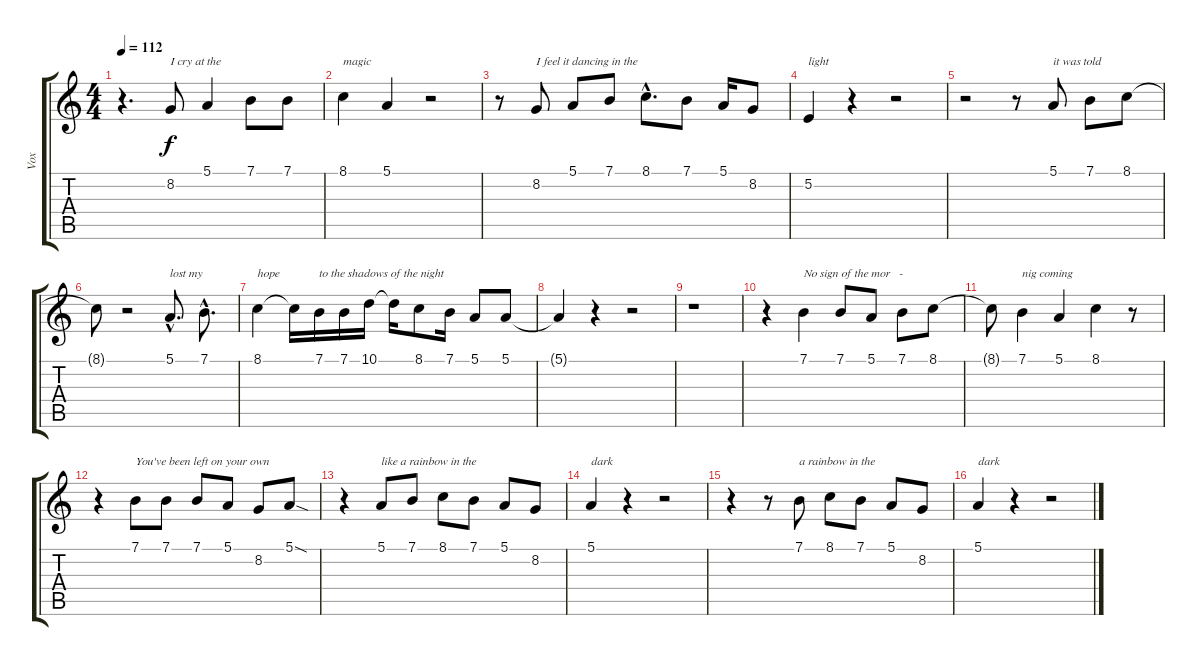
\track ("Vox" "Vox") {instrument violin}
\staff {score tabs}
\tuning (E4 B3 G3 D3 A2 E2) {hide}
\ts (4 4)
\tempo 112
\clef g2
\ks c
r.4{d dy f} 8.2.8{txt "I cry at the"} 5.1.4 7.1.8 7.1.8 |
8.1.4{txt "magic"} 5.1.4 r.2 |
r.8 8.2.8{txt "I feel it dancing in the"} 5.1.8 7.1.8 8.1{hac}.8{d} 7.1.8 5.1.16 8.2.8 |
5.2.4{txt "light"} r.4 r.2 |
r.2 r.8 5.1.8{txt "it was told"} 7.1.8 8.1.8 |
8.1{t}.8 r.2 5.1{hac}.8{d txt "lost my"} 7.1{hac}.8{d} |
8.1.4{txt "hope"} 8.1{t}.16 7.1.16{txt "to the shadows of the night"} 7.1.16 10.1.16 10.1{t}.16 8.1.8 7.1.16 5.1.8 5.1.8 |
5.1{t}.4 r.4 r.2 |
r.1 |
r.4 7.1.4{txt "No sign of the mor   -"} 7.1.8 5.1.8 7.1.8 8.1.8 |
8.1{t}.8 7.1.4{txt "nig coming"} 5.1.4 8.1.4 r.8 |
r.4 7.1.8{txt "You've been left on your own"} 7.1.8 7.1.8 5.1.8 8.2.8 5.1{sod}.8 |
r.4 5.1.8{txt "like a rainbow in the "} 7.1.8 8.1.8 7.1.8 5.1.8 8.2.8 |
5.1.4{txt "dark"} r.4 r.2 |
r.4 r.8 7.1.8{txt "a rainbow in the"} 8.1.8 7.1.8 5.1.8 8.2.8 |
5.1.4{txt "dark "} r.4 r.2
